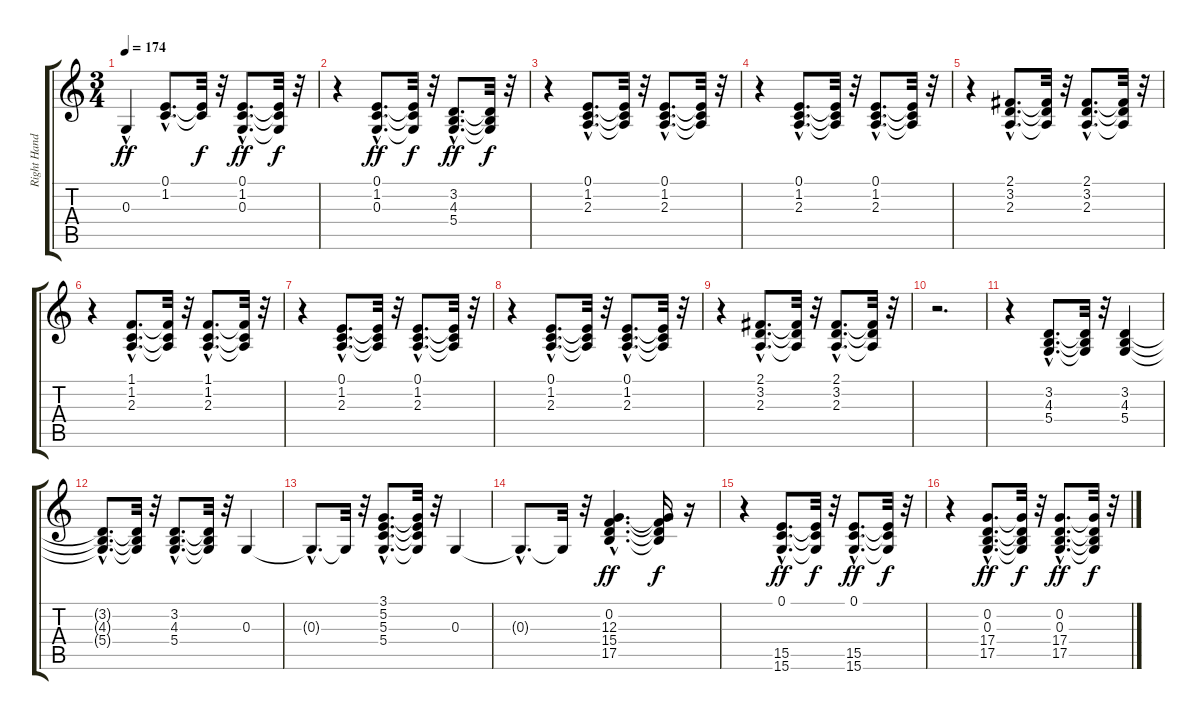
\track ("Right Hand" "Right Hand") {instrument brightacousticpiano}
\staff {score tabs}
\tuning (E4 B3 G3 D3 A2 E2) {hide}
\ts (3 4)
\tempo 174
\clef g2
\ks c
0.3{hac}.4{dy ff} (0.1{hac} 1.2{hac}).8{d} (0.1{t} 1.2{t}).32{dy f} r.32 (0.1{hac} 1.2{hac} 0.3{hac}).8{d dy ff} (0.1{t} 1.2{t} 0.3{t}).32{dy f} r.32 |
r.4 (0.1{hac} 1.2{hac} 0.3{hac}).8{d dy ff} (0.1{t} 1.2{t} 0.3{t}).32{dy f} r.32 (3.2{hac} 4.3{hac} 5.4{hac}).8{d dy ff} (3.2{t} 4.3{t} 5.4{t}).32{dy f} r.32 |
r.4 (0.1{hac} 1.2{hac} 2.3{hac}).8{d} (0.1{t} 1.2{t} 2.3{t}).32 r.32 (0.1{hac} 1.2{hac} 2.3{hac}).8{d} (0.1{t} 1.2{t} 2.3{t}).32 r.32 |
r.4 (0.1{hac} 1.2{hac} 2.3{hac}).8{d} (0.1{t} 1.2{t} 2.3{t}).32 r.32 (0.1{hac} 1.2{hac} 2.3{hac}).8{d} (0.1{t} 1.2{t} 2.3{t}).32 r.32 |
r.4 (2.1{hac} 3.2{hac} 2.3{hac}).8{d} (2.1{t} 3.2{t} 2.3{t}).32 r.32 (2.1{hac} 3.2{hac} 2.3{hac}).8{d} (2.1{t} 3.2{t} 2.3{t}).32 r.32 |
r.4 (1.1{hac} 1.2{hac} 2.3{hac}).8{d} (1.1{t} 1.2{t} 2.3{t}).32 r.32 (1.1{hac} 1.2{hac} 2.3{hac}).8{d} (1.1{t} 1.2{t} 2.3{t}).32 r.32 |
r.4 (0.1{hac} 1.2{hac} 2.3{hac}).8{d} (0.1{t} 1.2{t} 2.3{t}).32 r.32 (0.1{hac} 1.2{hac} 2.3{hac}).8{d} (0.1{t} 1.2{t} 2.3{t}).32 r.32 |
r.4 (0.1{hac} 1.2{hac} 2.3{hac}).8{d} (0.1{t} 1.2{t} 2.3{t}).32 r.32 (0.1{hac} 1.2{hac} 2.3{hac}).8{d} (0.1{t} 1.2{t} 2.3{t}).32 r.32 |
r.4 (2.1{hac} 3.2{hac} 2.3{hac}).8{d} (2.1{t} 3.2{t} 2.3{t}).32 r.32 (2.1{hac} 3.2{hac} 2.3{hac}).8{d} (2.1{t} 3.2{t} 2.3{t}).32 r.32 |
r.2{d} |
r.4 (3.2{hac} 4.3{hac} 5.4{hac}).8{d} (3.2{t} 4.3{t} 5.4{t}).32 r.32 (3.2 4.3 5.4).4 |
(3.2{hac t} 4.3{hac t} 5.4{hac t}).8{d} (3.2{t} 4.3{t} 5.4{t}).32 r.32 (3.2{hac} 4.3{hac} 5.4{hac}).8{d} (3.2{t} 4.3{t} 5.4{t}).32 r.32 0.3.4 |
0.3{hac t}.8{d} 0.3{t}.32 r.32 (3.1{hac} 5.2{hac} 5.3{hac} 5.4{hac}).8{d} (3.1{t} 5.2{t} 5.3{t} 5.4{t}).32 r.32 0.3.4 |
0.3{hac t}.8{d} 0.3{t}.32 r.32 (0.2{hac} 12.3{hac} 15.4{hac} 17.5{hac}).4{d dy ff} (0.2{t} 12.3{t} 15.4{t} 17.5{t}).16{dy f} r.16 |
r.4 (0.1{hac} 15.5{hac} 15.6{hac}).8{d dy ff} (0.1{t} 15.5{t} 15.6{t}).32{dy f} r.32 (0.1{hac} 15.5{hac} 15.6{hac}).8{d dy ff} (0.1{t} 15.5{t} 15.6{t}).32{dy f} r.32 |
r.4 (0.2{hac} 0.3{hac} 17.4{hac} 17.5{hac}).8{d dy ff} (0.2{t} 0.3{t} 17.4{t} 17.5{t}).32{dy f} r.32 (0.2{hac} 0.3{hac} 17.4{hac} 17.5{hac}).8{d dy ff} (0.2{t} 0.3{t} 17.4{t} 17.5{t}).32{dy f} r.32
